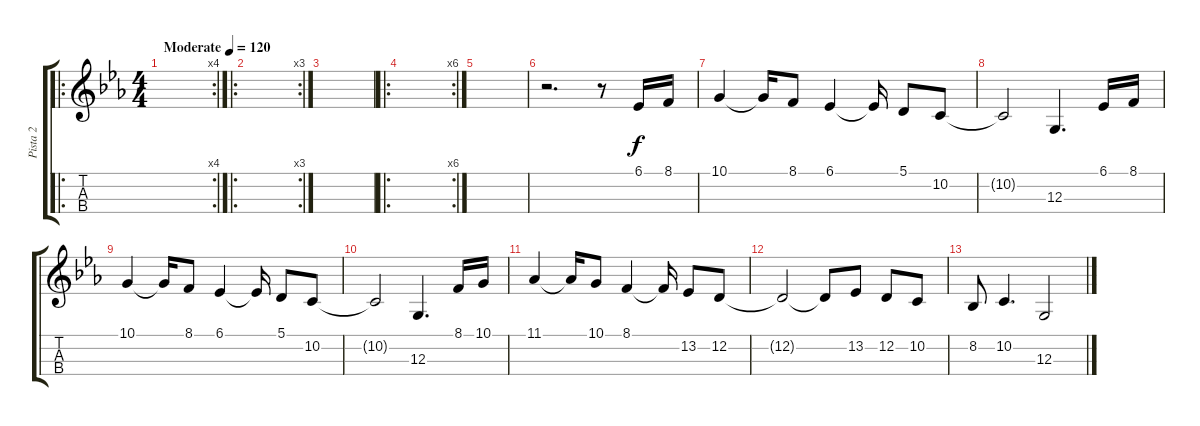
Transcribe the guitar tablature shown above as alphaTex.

\track ("Pista 2" "Pista 2") {instrument cello}
\staff {score tabs}
\tuning (A3 D3 G2 C2) {hide}
\ro
\rc 4
\ts (4 4)
\tempo (120 "Moderate")
\clef g2
\ks eb
|
\ro
\rc 3
|
|
\ro
\rc 6
|
|
r.2{d} r.8 6.1.16 8.1.16 |
10.1.4 10.1{t}.16 8.1.8 6.1.4 6.1{t}.16 5.1.8 10.2.8 |
10.2{t}.2 12.3.4{d} 6.1.16 8.1.16 |
10.1.4 10.1{t}.16 8.1.8 6.1.4 6.1{t}.16 5.1.8 10.2.8 |
10.2{t}.2 12.3.4{d} 8.1.16 10.1.16 |
11.1.4 11.1{t}.16 10.1.8 8.1.4 8.1{t}.16 13.2.8 12.2.8 |
12.2{t}.2 12.2{t}.8 13.2.8 12.2.8 10.2.8 |
8.2.8 10.2.4{d} 12.3.2
